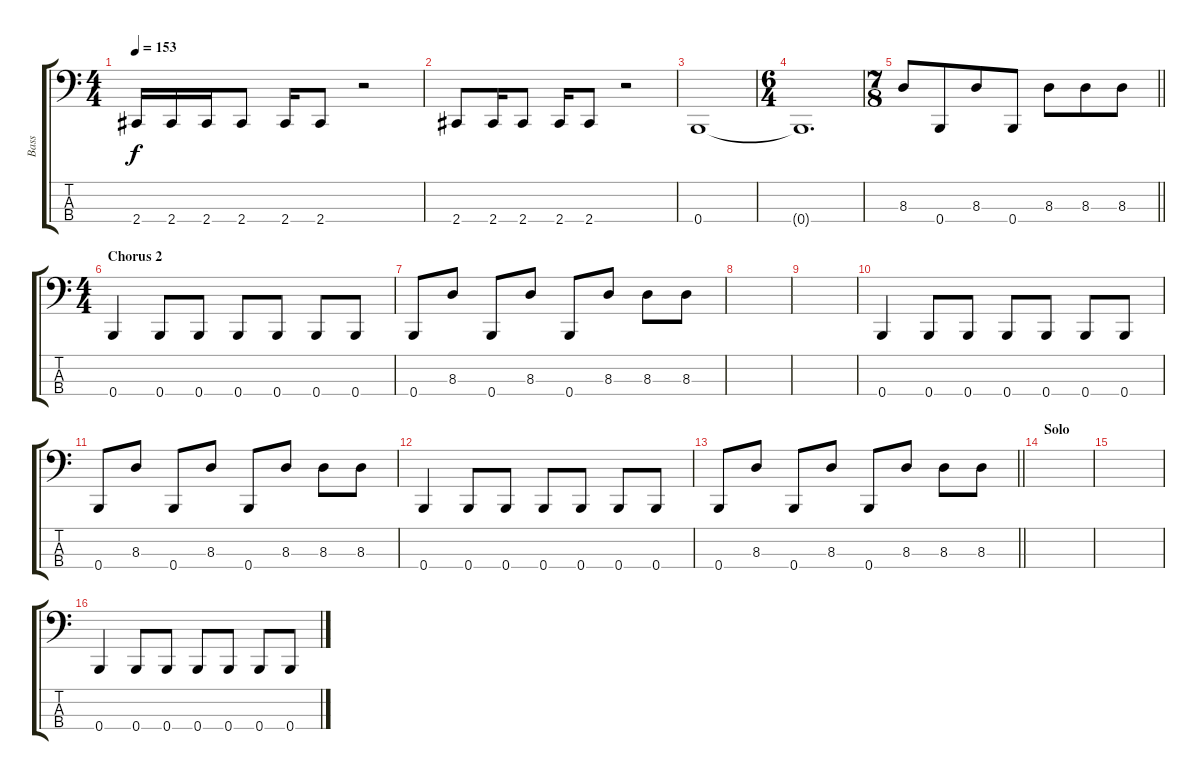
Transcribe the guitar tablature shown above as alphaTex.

\track ("Bass" "Bass") {instrument electricbassfinger}
\staff {score tabs}
\tuning (E2 B1 Gb1 B0) {hide}
\ts (4 4)
\tempo 153
\clef f4
\ks c
2.4.16{dy f} 2.4.16 2.4.16 2.4.8 2.4.16 2.4.8 r.2 |
2.4.8 2.4.16 2.4.8 2.4.16 2.4.8 r.2 |
0.4.1 |
\ts (6 4)
0.4{t}.1{d} |
\ts (7 8)
\barLineRight lightlight
8.3.8 0.4.8 8.3.8 0.4.8 8.3.8 8.3.8 8.3.8 |
\ts (4 4)
\section ("" "Chorus 2")
0.4.4 0.4.8 0.4.8 0.4.8 0.4.8 0.4.8 0.4.8 |
0.4.8 8.3.8 0.4.8 8.3.8 0.4.8 8.3.8 8.3.8 8.3.8 |
|
|
0.4.4 0.4.8 0.4.8 0.4.8 0.4.8 0.4.8 0.4.8 |
0.4.8 8.3.8 0.4.8 8.3.8 0.4.8 8.3.8 8.3.8 8.3.8 |
0.4.4 0.4.8 0.4.8 0.4.8 0.4.8 0.4.8 0.4.8 |
\barLineRight lightlight
0.4.8 8.3.8 0.4.8 8.3.8 0.4.8 8.3.8 8.3.8 8.3.8 |
\section ("" "Solo")
|
|
0.4.4 0.4.8 0.4.8 0.4.8 0.4.8 0.4.8 0.4.8
